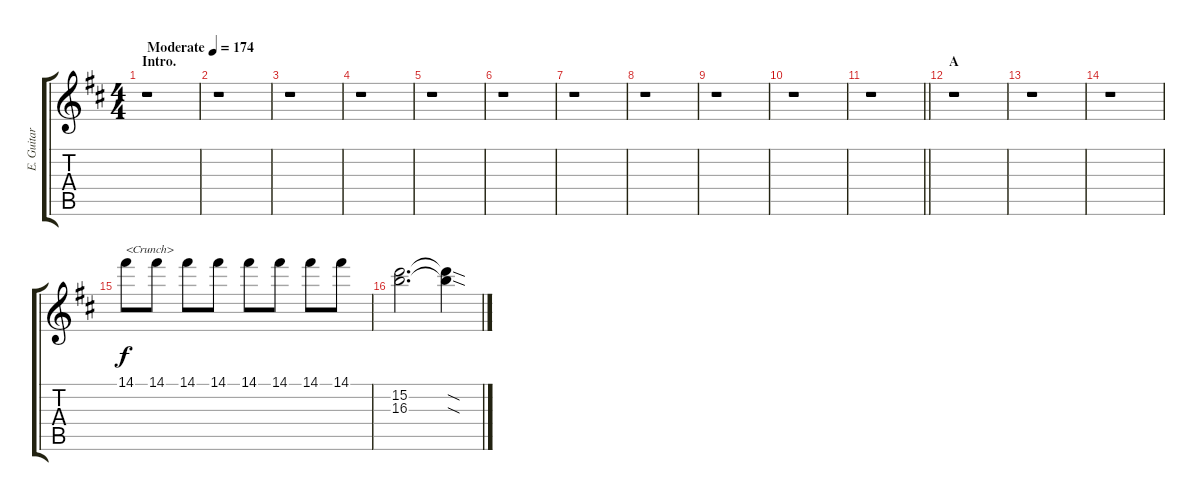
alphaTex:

\track ("E. Guitar III" "E. Guitar ") {instrument overdrivenguitar}
\staff {score tabs}
\tuning (E4 B3 G3 D3 A2 E2) {hide}
\ts (4 4)
\section ("" "Intro.")
\tempo (174 "Moderate")
\clef g2
\ks bminor
r.1{dy f instrument overdrivenguitar} |
r.1 |
r.1 |
r.1 |
r.1 |
r.1 |
r.1 |
r.1 |
r.1 |
r.1 |
\barLineRight lightlight
r.1 |
\section ("" "A")
r.1 |
r.1 |
r.1 |
14.1.8{txt "<Crunch>"} 14.1.8 14.1.8 14.1.8 14.1.8 14.1.8 14.1.8 14.1.8 |
(15.2 16.3).2{d} (15.2{sod t} 16.3{sod t}).4
